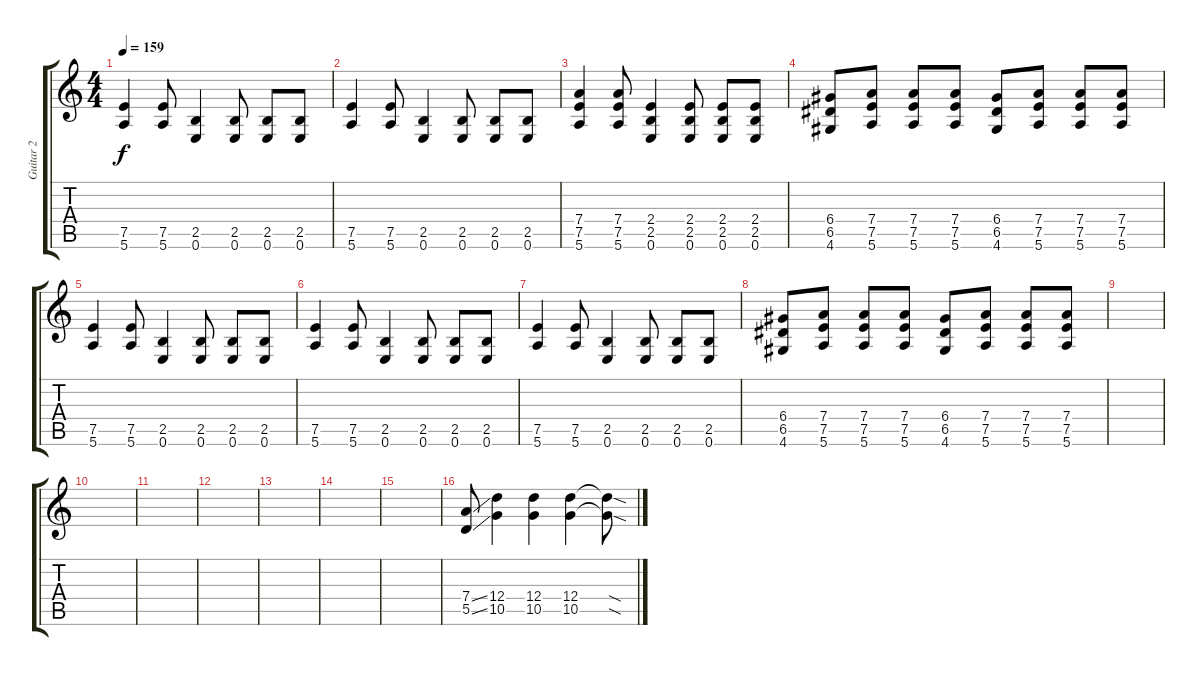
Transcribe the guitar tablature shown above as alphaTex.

\track ("Guitar 2" "Guitar 2") {instrument overdrivenguitar}
\staff {score tabs}
\tuning (E4 B3 G3 D3 A2 E2) {hide}
\ts (4 4)
\tempo 159
\clef g2
\ks c
(7.5 5.6).4{dy f} (7.5 5.6).8 (2.5 0.6).4 (2.5 0.6).8 (2.5 0.6).8 (2.5 0.6).8 |
(7.5 5.6).4 (7.5 5.6).8 (2.5 0.6).4 (2.5 0.6).8 (2.5 0.6).8 (2.5 0.6).8 |
(7.4 7.5 5.6).4 (7.4 7.5 5.6).8 (2.4 2.5 0.6).4 (2.4 2.5 0.6).8 (2.4 2.5 0.6).8 (2.4 2.5 0.6).8 |
(6.4 6.5 4.6).8 (7.4 7.5 5.6).8 (7.4 7.5 5.6).8 (7.4 7.5 5.6).8 (6.4 6.5 4.6).8 (7.4 7.5 5.6).8 (7.4 7.5 5.6).8 (7.4 7.5 5.6).8 |
(7.5 5.6).4 (7.5 5.6).8 (2.5 0.6).4 (2.5 0.6).8 (2.5 0.6).8 (2.5 0.6).8 |
(7.5 5.6).4 (7.5 5.6).8 (2.5 0.6).4 (2.5 0.6).8 (2.5 0.6).8 (2.5 0.6).8 |
(7.5 5.6).4 (7.5 5.6).8 (2.5 0.6).4 (2.5 0.6).8 (2.5 0.6).8 (2.5 0.6).8 |
(6.4 6.5 4.6).8 (7.4 7.5 5.6).8 (7.4 7.5 5.6).8 (7.4 7.5 5.6).8 (6.4 6.5 4.6).8 (7.4 7.5 5.6).8 (7.4 7.5 5.6).8 (7.4 7.5 5.6).8 |
|
|
|
|
|
|
|
(7.4{ss} 5.5{ss}).8 (12.4 10.5).4 (12.4 10.5).4 (12.4 10.5).4 (12.4{sod t} 10.5{sod t}).8
